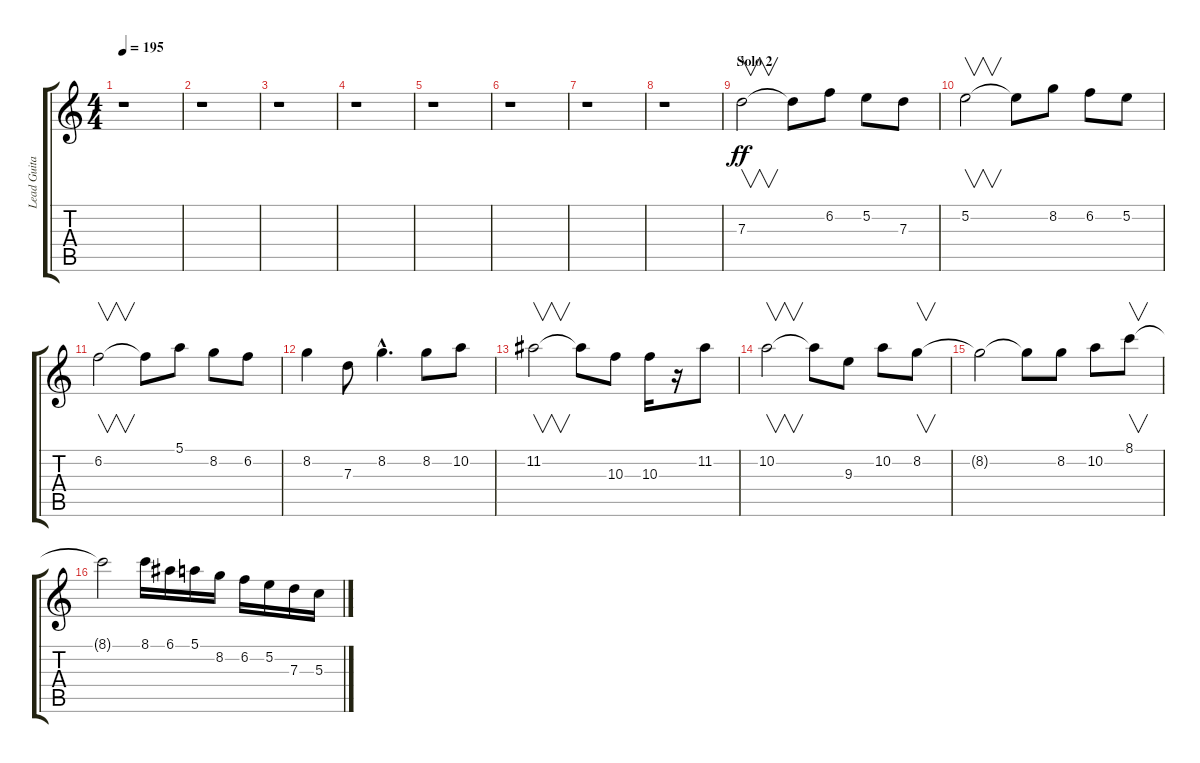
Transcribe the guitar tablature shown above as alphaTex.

\track ("Lead Guitar (Totman)" "Lead Guita") {instrument distortionguitar}
\staff {score tabs}
\tuning (E4 B3 G3 D3 A2 E2) {hide}
\ts (4 4)
\tempo 195
\clef g2
\ks c
r.1{dy f} |
r.1 |
r.1 |
r.1 |
r.1 |
r.1 |
r.1 |
r.1 |
\section ("" "Solo 2")
7.3.2{v dy ff} 7.3{t}.8 6.2.8 5.2.8 7.3.8 |
5.2.2{v} 5.2{t}.8 8.2.8 6.2.8 5.2.8 |
6.2.2{v} 6.2{t}.8 5.1.8 8.2.8 6.2.8 |
8.2.4 7.3.8 8.2{hac}.4{d} 8.2.8 10.2.8 |
11.2.2{v} 11.2{t}.8 10.3.8 10.3.16 r.16 11.2.8 |
10.2.2{v} 10.2{t}.8 9.3.8 10.2.8 8.2.8{v} |
8.2{t}.2 8.2{t}.8 8.2.8 10.2.8 8.1.8{v} |
8.1{t}.2 8.1.16 6.1.16 5.1.16 8.2.16 6.2.16 5.2.16 7.3.16 5.3.16
